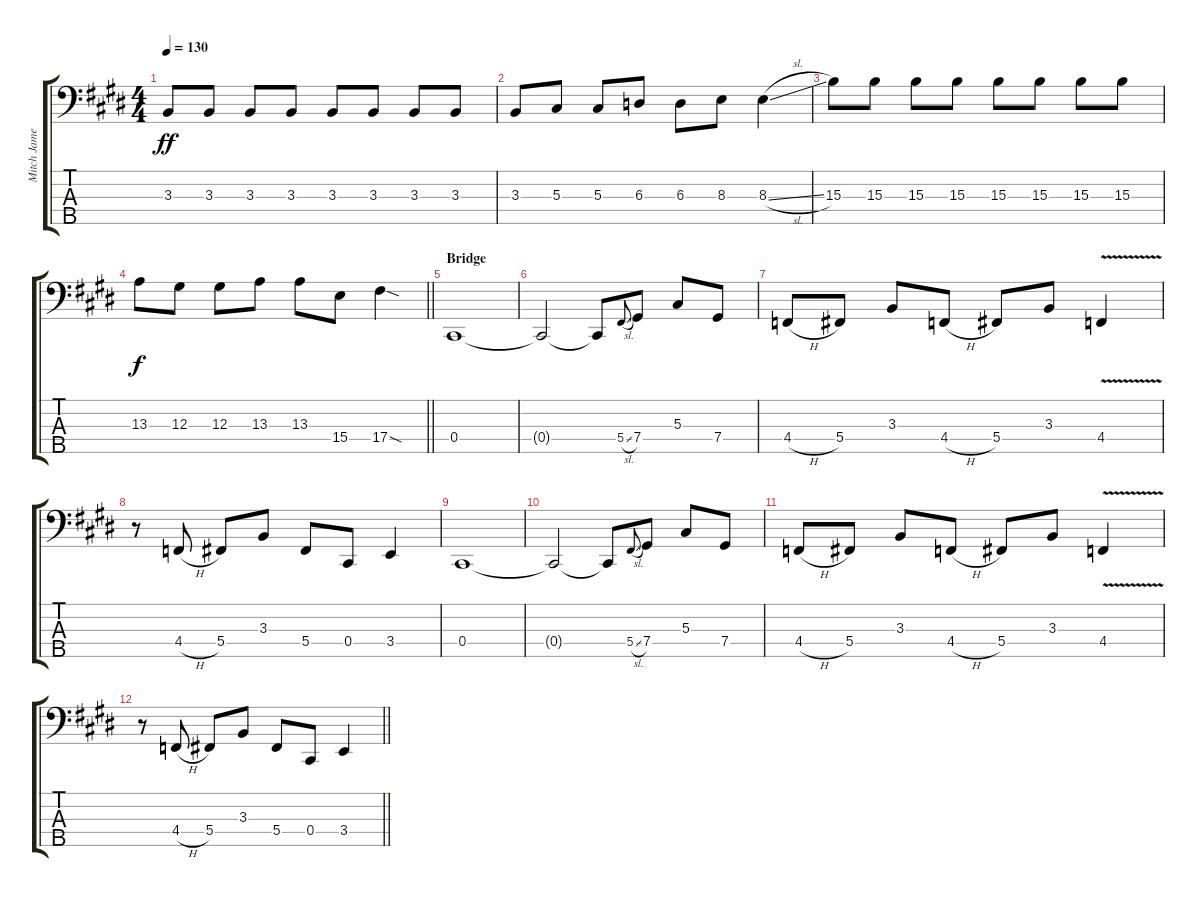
\track ("Mitch James" "Mitch Jame") {instrument electricbassfinger}
\staff {score tabs}
\tuning (Gb2 Db2 Ab1 Db1 Ab0) {hide}
\ts (4 4)
\tempo 130
\clef f4
\ks c#minor
3.3.8{dy ff} 3.3.8 3.3.8 3.3.8 3.3.8 3.3.8 3.3.8 3.3.8 |
3.3.8 5.3.8 5.3.8 6.3.8 6.3.8 8.3.8 8.3{sl}.4 |
15.3.8 15.3.8 15.3.8 15.3.8 15.3.8 15.3.8 15.3.8 15.3.8 |
\barLineRight lightlight
13.3.8{dy f} 12.3.8 12.3.8 13.3.8 13.3.8 15.4.8 17.4{sod}.4 |
\section ("" "Bridge")
0.4.1 |
0.4{t}.2 0.4{t}.8 5.4{sl}.8{gr onbeat} 7.4.8 5.3.8 7.4.8 |
4.4{h}.8 5.4.8 3.3.8 4.4{h}.8 5.4.8 3.3.8 4.4{v}.4 |
r.8 4.4{h}.8 5.4.8 3.3.8 5.4.8 0.4.8 3.4.4 |
0.4.1 |
0.4{t}.2 0.4{t}.8 5.4{sl}.8{gr onbeat} 7.4.8 5.3.8 7.4.8 |
4.4{h}.8 5.4.8 3.3.8 4.4{h}.8 5.4.8 3.3.8 4.4{v}.4 |
\barLineRight lightlight
r.8 4.4{h}.8 5.4.8 3.3.8 5.4.8 0.4.8 3.4.4
